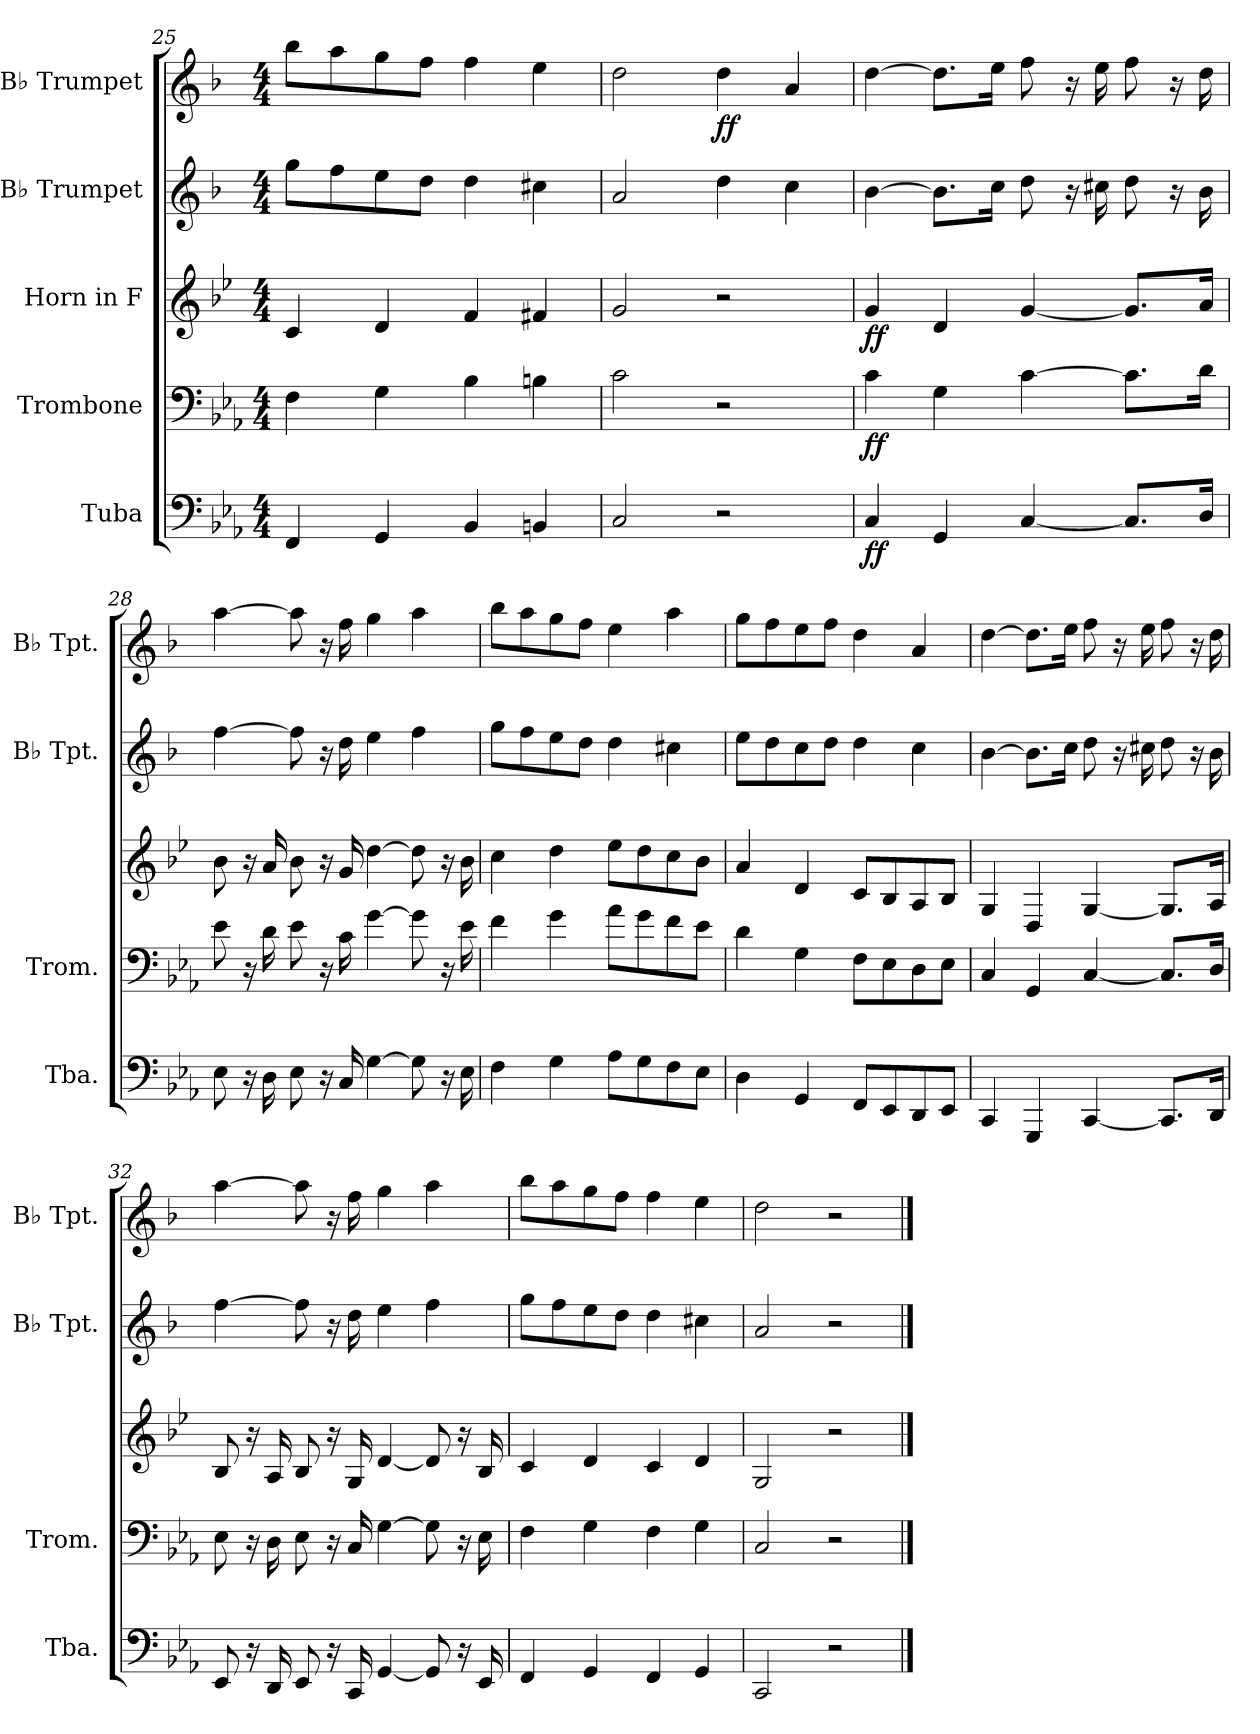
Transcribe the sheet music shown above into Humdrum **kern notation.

**kern	**dynam	**kern	**dynam	**kern	**dynam	**kern	**kern	**dynam
*part5	*part5	*part4	*part4	*part3	*part3	*part2	*part1	*part1
*staff5	*staff5	*staff4	*staff4	*staff3	*staff3	*staff2	*staff1	*staff1
*I"Tuba	*	*I"Trombone	*	*I"Horn in F	*	*I"B♭ Trumpet	*I"B♭ Trumpet	*
*I'Tba.	*	*I'Trom.	*	*	*	*I'B♭ Tpt.	*I'B♭ Tpt.	*
*clefF4	*	*clefF4	*	*clefG2	*	*clefG2	*clefG2	*
*	*	*	*	*ITrd4c7	*	*ITrd1c2	*ITrd1c2	*
*k[b-e-a-]	*	*k[b-e-a-]	*	*k[b-e-a-]	*	*k[b-e-a-]	*k[b-e-a-]	*
*M4/4	*	*M4/4	*	*M4/4	*	*M4/4	*M4/4	*
=25	=25	=25	=25	=25	=25	=25	=25	=25
4FF/	.	4F\	.	4F/	.	8ff\L	8aa-\L	.
.	.	.	.	.	.	8ee-\	8gg\	.
4GG/	.	4G\	.	4G/	.	8dd\	8ff\	.
.	.	.	.	.	.	8cc\J	8ee-\J	.
4BB-/	.	4B-\	.	4B-/	.	4cc\	4ee-\	.
4BBn/	.	4Bn\	.	4Bn/	.	4bn\	4dd\	.
=26	=26	=26	=26	=26	=26	=26	=26	=26
2C/	.	2c\	.	2c/	.	2g/	2cc\	.
!	!	!	!	!	!	!	!	!LO:DY:b
2r	.	2r	.	2r	.	4cc\	4cc\	ff
.	.	.	.	.	.	4b-\	4g/	.
=27	=27	=27	=27	=27	=27	=27	=27	=27
!	!LO:DY:b	!	!LO:DY:b	!	!LO:DY:b	!	!	!
4C/	ff	4c\	ff	4c/	ff	[4a-\	[4cc\	.
4GG/	.	4G\	.	4G/	.	8.a-\L]	8.cc\L]	.
.	.	.	.	.	.	16b-\Jk	16dd\Jk	.
[4C/	.	[4c\	.	[4c/	.	8cc\	8ee-\	.
.	.	.	.	.	.	16r	16r	.
.	.	.	.	.	.	16bn\	16dd\	.
8.C/L]	.	8.c\L]	.	8.c/L]	.	8cc\	8ee-\	.
.	.	.	.	.	.	16r	16r	.
16D/Jk	.	16d\Jk	.	16d/Jk	.	16a-\	16cc\	.
!!LO:PB:g=z
=28	=28	=28	=28	=28	=28	=28	=28	=28
8E-\	.	8e-\	.	8e-\	.	[4ee-\	[4gg\	.
16r	.	16r	.	16r	.	.	.	.
16D\	.	16d\	.	16d/	.	.	.	.
8E-\	.	8e-\	.	8e-\	.	8ee-\]	8gg\]	.
16r	.	16r	.	16r	.	16r	16r	.
16C/	.	16c\	.	16c/	.	16cc\	16ee-\	.
[4G\	.	[4g\	.	[4g\	.	4dd\	4ff\	.
8G\]	.	8g\]	.	8g\]	.	4ee-\	4gg\	.
16r	.	16r	.	16r	.	.	.	.
16E-\	.	16e-\	.	16e-\	.	.	.	.
=29	=29	=29	=29	=29	=29	=29	=29	=29
4F\	.	4f\	.	4f\	.	8ff\L	8aa-\L	.
.	.	.	.	.	.	8ee-\	8gg\	.
4G\	.	4g\	.	4g\	.	8dd\	8ff\	.
.	.	.	.	.	.	8cc\J	8ee-\J	.
8A-\L	.	8a-\L	.	8a-\L	.	4cc\	4dd\	.
8G\	.	8g\	.	8g\	.	.	.	.
8F\	.	8f\	.	8f\	.	4bn\	4gg\	.
8E-\J	.	8e-\J	.	8e-\J	.	.	.	.
=30	=30	=30	=30	=30	=30	=30	=30	=30
4D\	.	4d\	.	4d/	.	8dd\L	8ff\L	.
.	.	.	.	.	.	8cc\	8ee-\	.
4GG/	.	4G\	.	4G/	.	8b-\	8dd\	.
.	.	.	.	.	.	8cc\J	8ee-\J	.
8FF/L	.	8F\L	.	8F/L	.	4cc\	4cc\	.
8EE-/	.	8E-\	.	8E-/	.	.	.	.
8DD/	.	8D\	.	8D/	.	4b-\	4g/	.
8EE-/J	.	8E-\J	.	8E-/J	.	.	.	.
!!LO:LB:g=z
=31	=31	=31	=31	=31	=31	=31	=31	=31
4CC/	.	4C/	.	4C/	.	[4a-\	[4cc\	.
4GGG/	.	4GG/	.	4GG/	.	8.a-\L]	8.cc\L]	.
.	.	.	.	.	.	16b-\Jk	16dd\Jk	.
[4CC/	.	[4C/	.	[4C/	.	8cc\	8ee-\	.
.	.	.	.	.	.	16r	16r	.
.	.	.	.	.	.	16bn\	16dd\	.
8.CC/L]	.	8.C/L]	.	8.C/L]	.	8cc\	8ee-\	.
.	.	.	.	.	.	16r	16r	.
16DD/Jk	.	16D/Jk	.	16D/Jk	.	16a-\	16cc\	.
=32	=32	=32	=32	=32	=32	=32	=32	=32
8EE-/	.	8E-\	.	8E-/	.	[4ee-\	[4gg\	.
16r	.	16r	.	16r	.	.	.	.
16DD/	.	16D\	.	16D/	.	.	.	.
8EE-/	.	8E-\	.	8E-/	.	8ee-\]	8gg\]	.
16r	.	16r	.	16r	.	16r	16r	.
16CC/	.	16C/	.	16C/	.	16cc\	16ee-\	.
[4GG/	.	[4G\	.	[4G/	.	4dd\	4ff\	.
8GG/]	.	8G\]	.	8G/]	.	4ee-\	4gg\	.
16r	.	16r	.	16r	.	.	.	.
16EE-/	.	16E-\	.	16E-/	.	.	.	.
=33	=33	=33	=33	=33	=33	=33	=33	=33
4FF/	.	4F\	.	4F/	.	8ff\L	8aa-\L	.
.	.	.	.	.	.	8ee-\	8gg\	.
4GG/	.	4G\	.	4G/	.	8dd\	8ff\	.
.	.	.	.	.	.	8cc\J	8ee-\J	.
4FF/	.	4F\	.	4F/	.	4cc\	4ee-\	.
4GG/	.	4G\	.	4G/	.	4bn\	4dd\	.
=34	=34	=34	=34	=34	=34	=34	=34	=34
2CC/	.	2C/	.	2C/	.	2g/	2cc\	.
2r	.	2r	.	2r	.	2r	2r	.
==	==	==	==	==	==	==	==	==
*-	*-	*-	*-	*-	*-	*-	*-	*-
